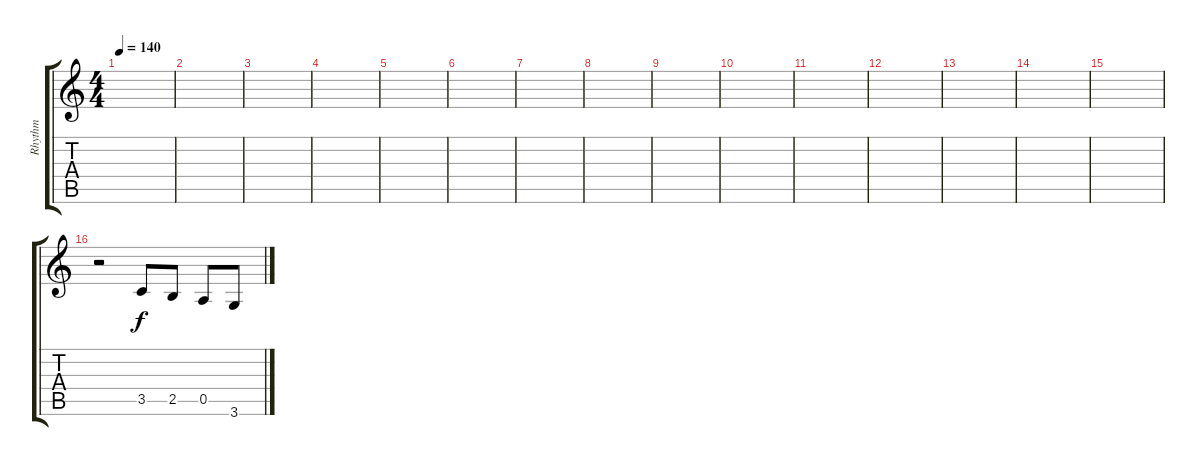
\track ("Rhythm" "Rhythm") {instrument distortionguitar}
\staff {score tabs}
\tuning (E4 B3 G3 D3 A2 E2) {hide}
\ts (4 4)
\tempo 140
\clef g2
\ks c
|
|
|
|
|
|
|
|
|
|
|
|
|
|
|
r.2 3.5.8 2.5.8 0.5.8 3.6.8
